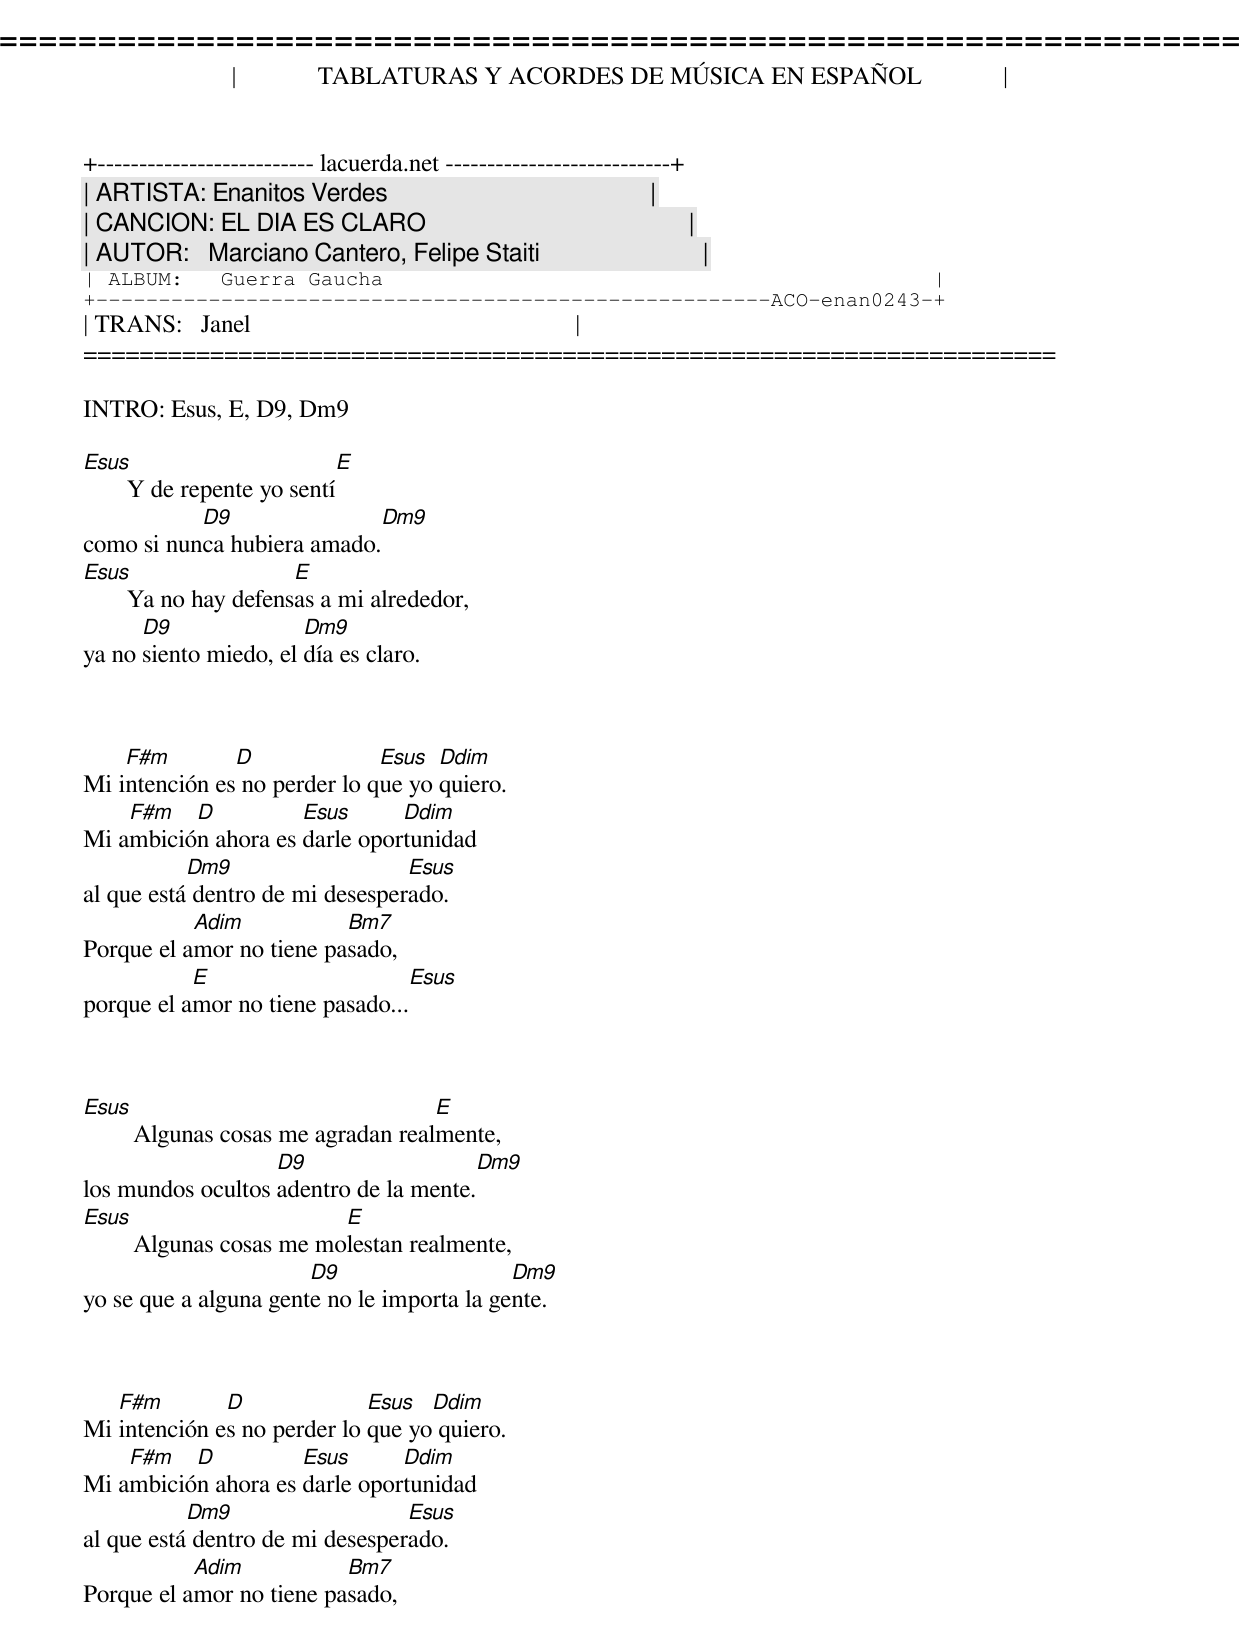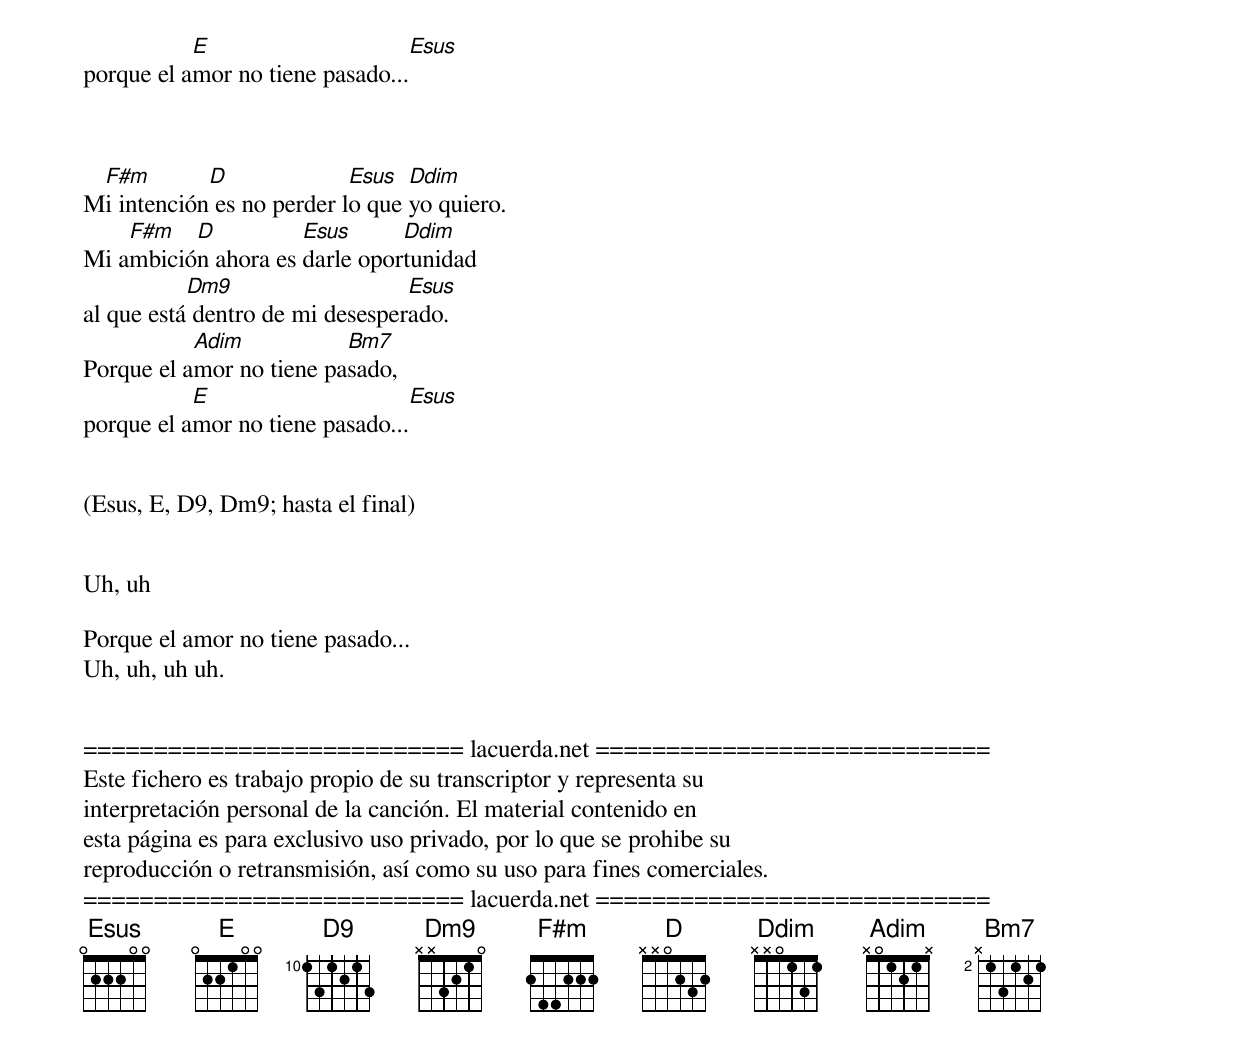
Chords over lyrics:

=====================================================================
|             TABLATURAS Y ACORDES DE MÚSICA EN ESPAÑOL             |
+-------------------------- lacuerda.net ---------------------------+
| ARTISTA: Enanitos Verdes                                          |
| CANCION: EL DIA ES CLARO                                          |
| AUTOR:   Marciano Cantero, Felipe Staiti                          |
| ALBUM:   Guerra Gaucha                                            |
+------------------------------------------------------ACO-enan0243-+
| TRANS:   Janel                                                    |
=====================================================================

INTRO: Esus, E, D9, Dm9

Esus                         E
       Y de repente yo sentí
           D9                  Dm9
como si nunca hubiera amado.
Esus                   E
       Ya no hay defensas a mi alrededor,
      D9               Dm9
ya no siento miedo, el día es claro.



    F#m        D              Esus  Ddim
Mi intención es no perder lo que yo quiero.
    F#m   D          Esus      Ddim
Mi ambición ahora es darle oportunidad
           Dm9                   Esus
al que está dentro de mi desesperado.
           Adim           Bm7
Porque el amor no tiene pasado,
           E                      Esus
porque el amor no tiene pasado...



Esus                                 E
        Algunas cosas me agradan realmente,
                   D9                   Dm9
los mundos ocultos adentro de la mente.
Esus                       E
        Algunas cosas me molestan realmente,
                       D9                   Dm9
yo se que a alguna gente no le importa la gente.



   F#m        D              Esus  Ddim
Mi intención es no perder lo que yo quiero.
    F#m   D          Esus      Ddim
Mi ambición ahora es darle oportunidad
           Dm9                   Esus
al que está dentro de mi desesperado.
           Adim           Bm7
Porque el amor no tiene pasado,
           E                      Esus
porque el amor no tiene pasado...



 F#m        D              Esus  Ddim
Mi intención es no perder lo que yo quiero.
    F#m   D          Esus      Ddim
Mi ambición ahora es darle oportunidad
           Dm9                   Esus
al que está dentro de mi desesperado.
           Adim           Bm7
Porque el amor no tiene pasado,
           E                      Esus
porque el amor no tiene pasado...


(Esus, E, D9, Dm9; hasta el final)


Uh, uh

Porque el amor no tiene pasado...
Uh, uh, uh uh.


=========================== lacuerda.net ============================
Este fichero es trabajo propio de su transcriptor y representa su
interpretación personal de la canción. El material contenido en
esta página es para exclusivo uso privado, por lo que se prohibe su
reproducción o retransmisión, así como su uso para fines comerciales.
=========================== lacuerda.net ============================
